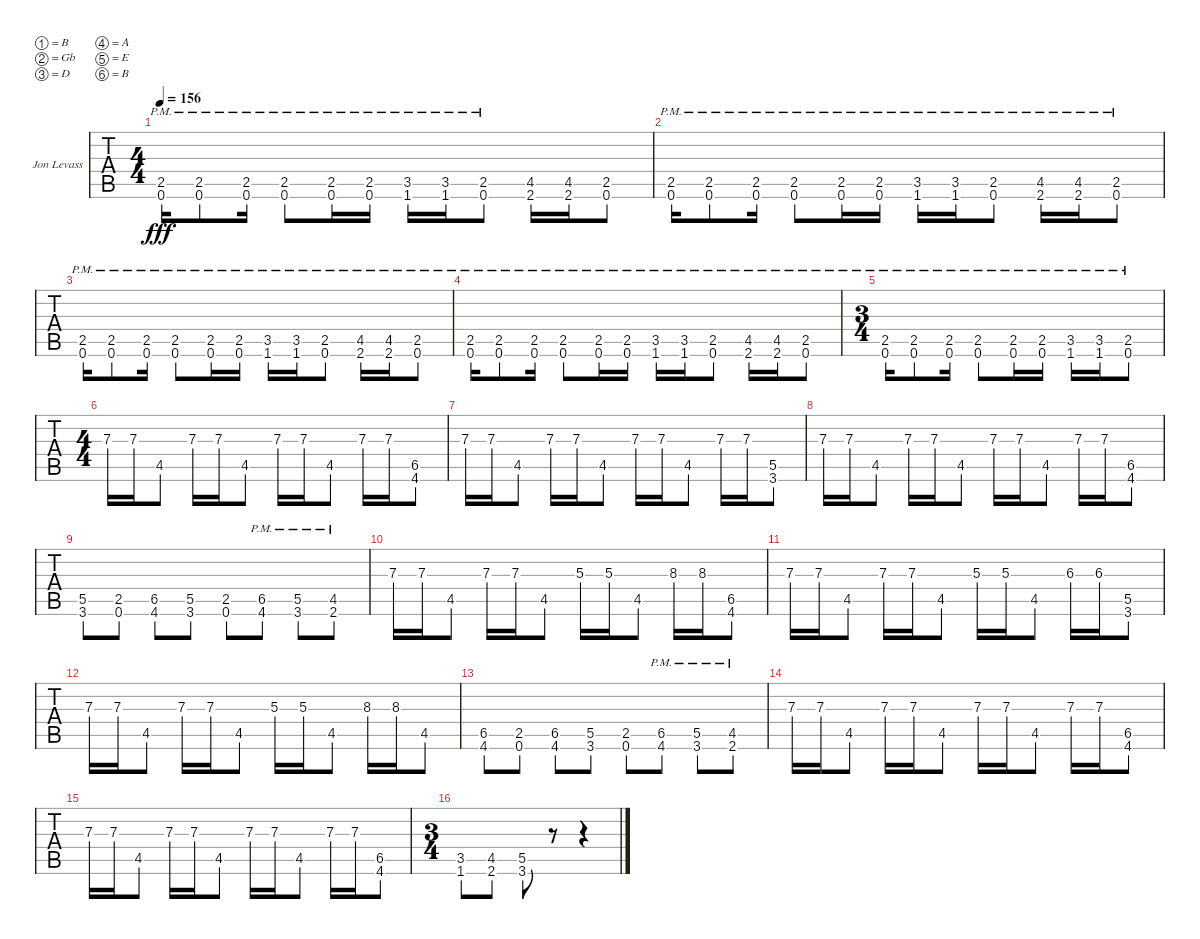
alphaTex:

\bracketExtendMode groupsimilarinstruments
\firstSystemTrackNameOrientation horizontal
\otherSystemsTrackNameOrientation horizontal
\track ("Jon Levasseur" "Jon Levass") {instrument distortionguitar}
\staff {tabs}
\tuning (B3 Gb3 D3 A2 E2 B1)
\ts (4 4)
\tempo 156
\clef g2
\ks c
(0.6{pm} 2.5{pm}).16{dy fff} (0.6{pm} 2.5{pm}).8 (0.6{pm} 2.5{pm}).16 (0.6{pm} 2.5{pm}).8 (0.6{pm} 2.5{pm}).16 (0.6{pm} 2.5{pm}).16 (1.6{pm} 3.5{pm}).16 (1.6{pm} 3.5{pm}).16 (0.6{pm} 2.5{pm}).8 (2.6 4.5).16 (2.6 4.5).16 (0.6 2.5).8 |
(0.6{pm} 2.5{pm}).16 (0.6{pm} 2.5{pm}).8 (0.6{pm} 2.5{pm}).16 (0.6{pm} 2.5{pm}).8 (0.6{pm} 2.5{pm}).16 (0.6{pm} 2.5{pm}).16 (1.6{pm} 3.5{pm}).16 (1.6{pm} 3.5{pm}).16 (0.6{pm} 2.5{pm}).8 (2.6{pm} 4.5{pm}).16 (2.6{pm} 4.5{pm}).16 (0.6{pm} 2.5{pm}).8 |
(0.6{pm} 2.5{pm}).16 (0.6{pm} 2.5{pm}).8 (0.6{pm} 2.5{pm}).16 (0.6{pm} 2.5{pm}).8 (0.6{pm} 2.5{pm}).16 (0.6{pm} 2.5{pm}).16 (1.6{pm} 3.5{pm}).16 (1.6{pm} 3.5{pm}).16 (0.6{pm} 2.5{pm}).8 (2.6{pm} 4.5{pm}).16 (2.6{pm} 4.5{pm}).16 (0.6{pm} 2.5{pm}).8 |
(0.6{pm} 2.5{pm}).16 (0.6{pm} 2.5{pm}).8 (0.6{pm} 2.5{pm}).16 (0.6{pm} 2.5{pm}).8 (0.6{pm} 2.5{pm}).16 (0.6{pm} 2.5{pm}).16 (1.6{pm} 3.5{pm}).16 (1.6{pm} 3.5{pm}).16 (0.6{pm} 2.5{pm}).8 (2.6{pm} 4.5{pm}).16 (2.6{pm} 4.5{pm}).16 (0.6{pm} 2.5{pm}).8 |
\ts (3 4)
(0.6{pm} 2.5{pm}).16 (0.6{pm} 2.5{pm}).8 (0.6{pm} 2.5{pm}).16 (0.6{pm} 2.5{pm}).8 (0.6{pm} 2.5{pm}).16 (0.6{pm} 2.5{pm}).16 (1.6{pm} 3.5{pm}).16 (1.6{pm} 3.5{pm}).16 (0.6{pm} 2.5{pm}).8 |
\ts (4 4)
7.3.16 7.3.16 4.5.8 7.3.16 7.3.16 4.5.8 7.3.16 7.3.16 4.5.8 7.3.16 7.3.16 (6.5 4.6).8 |
7.3.16 7.3.16 4.5.8 7.3.16 7.3.16 4.5.8 7.3.16 7.3.16 4.5.8 7.3.16 7.3.16 (3.6 5.5).8 |
7.3.16 7.3.16 4.5.8 7.3.16 7.3.16 4.5.8 7.3.16 7.3.16 4.5.8 7.3.16 7.3.16 (4.6 6.5).8 |
(3.6 5.5).8 (0.6 2.5).8 (4.6 6.5).8 (3.6 5.5).8 (0.6 2.5).8 (4.6{pm} 6.5{pm}).8 (3.6{pm} 5.5{pm}).8 (2.6{pm} 4.5{pm}).8 |
7.3.16 7.3.16 4.5.8 7.3.16 7.3.16 4.5.8 5.3.16 5.3.16 4.5.8 8.3.16 8.3.16 (6.5 4.6).8 |
7.3.16 7.3.16 4.5.8 7.3.16 7.3.16 4.5.8 5.3.16 5.3.16 4.5.8 6.3.16 6.3.16 (3.6 5.5).8 |
7.3.16{beam merge} 7.3.16{beam merge} 4.5.8{beam split} 7.3.16 7.3.16{beam merge} 4.5.8 5.3.16 5.3.16 4.5.8 8.3.16 8.3.16 4.5.8 |
(4.6 6.5).8 (0.6 2.5).8 (4.6 6.5).8 (3.6 5.5).8 (0.6 2.5).8 (4.6{pm} 6.5{pm}).8 (3.6{pm} 5.5{pm}).8 (2.6{pm} 4.5{pm}).8 |
7.3.16 7.3.16 4.5.8 7.3.16 7.3.16 4.5.8 7.3.16 7.3.16 4.5.8 7.3.16 7.3.16 (6.5 4.6).8 |
7.3.16 7.3.16 4.5.8 7.3.16 7.3.16 4.5.8 7.3.16 7.3.16 4.5.8 7.3.16 7.3.16 (4.6 6.5).8 |
\ts (3 4)
(1.6 3.5).8 (2.6 4.5).8 (3.6 5.5).8 r.8 r.4
